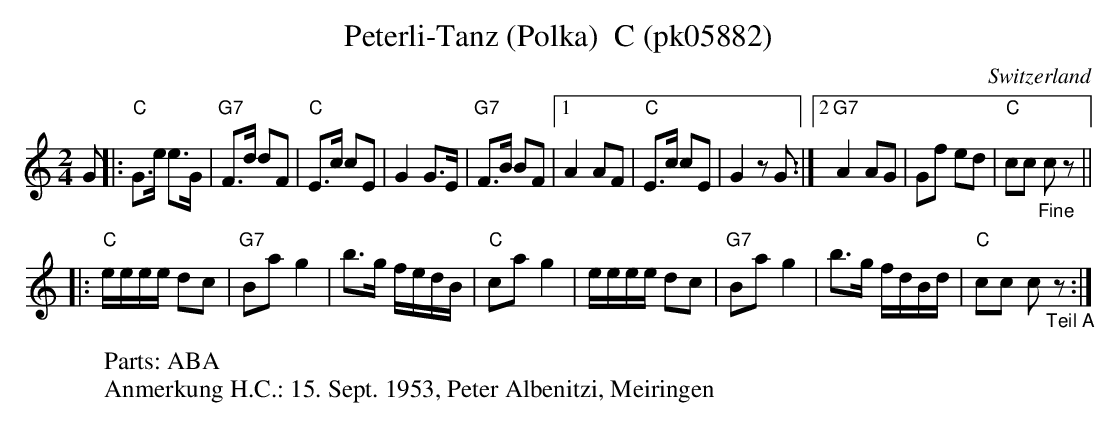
X:1
T:Peterli-Tanz (Polka)  C (pk05882)
O:Switzerland
M:2/4
L:1/8
K:C major
G |: "C"G>e e>G | "G7"F>d dF | "C"E>c cE | G2G>E | "G7"F>B BF |1 A2AF | "C"E>c cE | G2zG :|2 "G7"A2AG | Gf ed | "C"cc "_Fine"cz ||
[L:1/16] |: "C"eeee d2c2 | "G7"B2a2g4 | b3g fedB | "C"c2a2g4 | eeee d2c2 | "G7"B2a2g4 | b3g fdBd | "C"c2c2 c2"_Teil A"z2 :|
W:Parts: ABA
W: Anmerkung H.C.: 15. Sept. 1953, Peter Albenitzi, Meiringen
